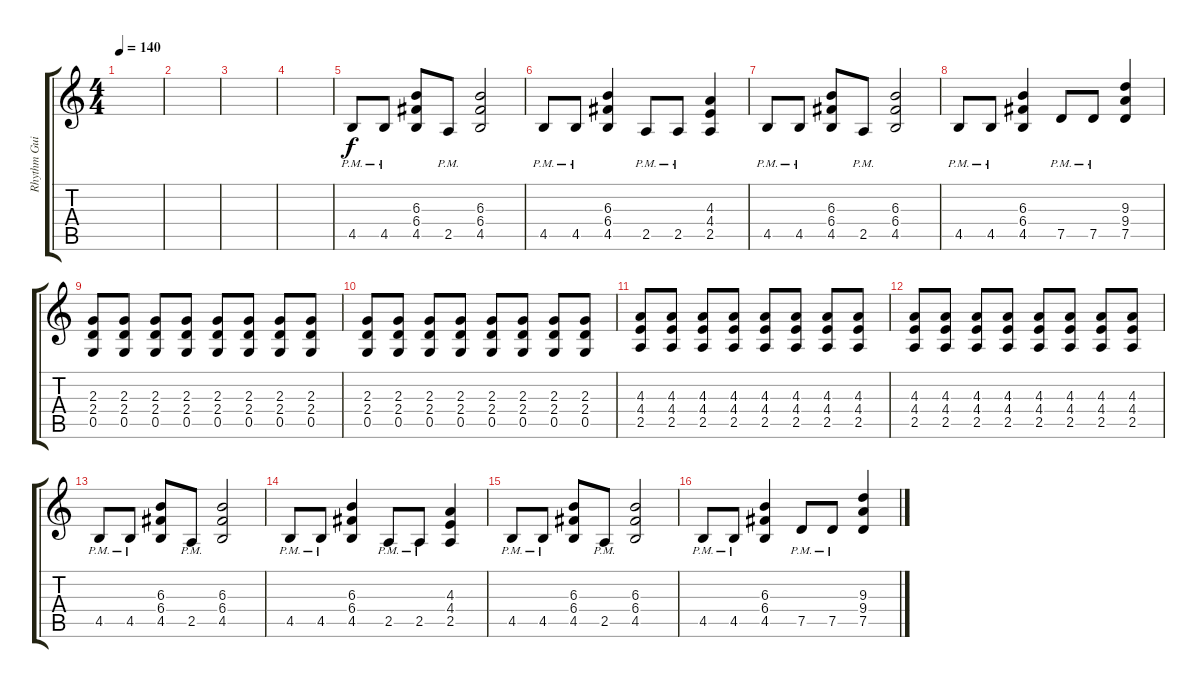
\track ("Rhythm Guitar" "Rhythm Gui") {instrument distortionguitar}
\staff {score tabs}
\tuning (D4 A3 F3 C3 G2 C2) {hide}
\ts (4 4)
\tempo 140
\clef g2
\ks c
|
|
|
|
4.5{pm}.8 4.5{pm}.8 (6.3 6.4 4.5).8 2.5{pm}.8 (6.3 6.4 4.5).2 |
4.5{pm}.8 4.5{pm}.8 (6.3 6.4 4.5).4 2.5{pm}.8 2.5{pm}.8 (4.3 4.4 2.5).4 |
4.5{pm}.8 4.5{pm}.8 (6.3 6.4 4.5).8 2.5{pm}.8 (6.3 6.4 4.5).2 |
4.5{pm}.8 4.5{pm}.8 (6.3 6.4 4.5).4 7.5{pm}.8 7.5{pm}.8 (9.3 9.4 7.5).4 |
(2.3 2.4 0.5).8 (2.3 2.4 0.5).8 (2.3 2.4 0.5).8 (2.3 2.4 0.5).8 (2.3 2.4 0.5).8 (2.3 2.4 0.5).8 (2.3 2.4 0.5).8 (2.3 2.4 0.5).8 |
(2.3 2.4 0.5).8 (2.3 2.4 0.5).8 (2.3 2.4 0.5).8 (2.3 2.4 0.5).8 (2.3 2.4 0.5).8 (2.3 2.4 0.5).8 (2.3 2.4 0.5).8 (2.3 2.4 0.5).8 |
(4.3 4.4 2.5).8 (4.3 4.4 2.5).8 (4.3 4.4 2.5).8 (4.3 4.4 2.5).8 (4.3 4.4 2.5).8 (4.3 4.4 2.5).8 (4.3 4.4 2.5).8 (4.3 4.4 2.5).8 |
(4.3 4.4 2.5).8 (4.3 4.4 2.5).8 (4.3 4.4 2.5).8 (4.3 4.4 2.5).8 (4.3 4.4 2.5).8 (4.3 4.4 2.5).8 (4.3 4.4 2.5).8 (4.3 4.4 2.5).8 |
4.5{pm}.8 4.5{pm}.8 (6.3 6.4 4.5).8 2.5{pm}.8 (6.3 6.4 4.5).2 |
4.5{pm}.8 4.5{pm}.8 (6.3 6.4 4.5).4 2.5{pm}.8 2.5{pm}.8 (4.3 4.4 2.5).4 |
4.5{pm}.8 4.5{pm}.8 (6.3 6.4 4.5).8 2.5{pm}.8 (6.3 6.4 4.5).2 |
4.5{pm}.8 4.5{pm}.8 (6.3 6.4 4.5).4 7.5{pm}.8 7.5{pm}.8 (9.3 9.4 7.5).4
